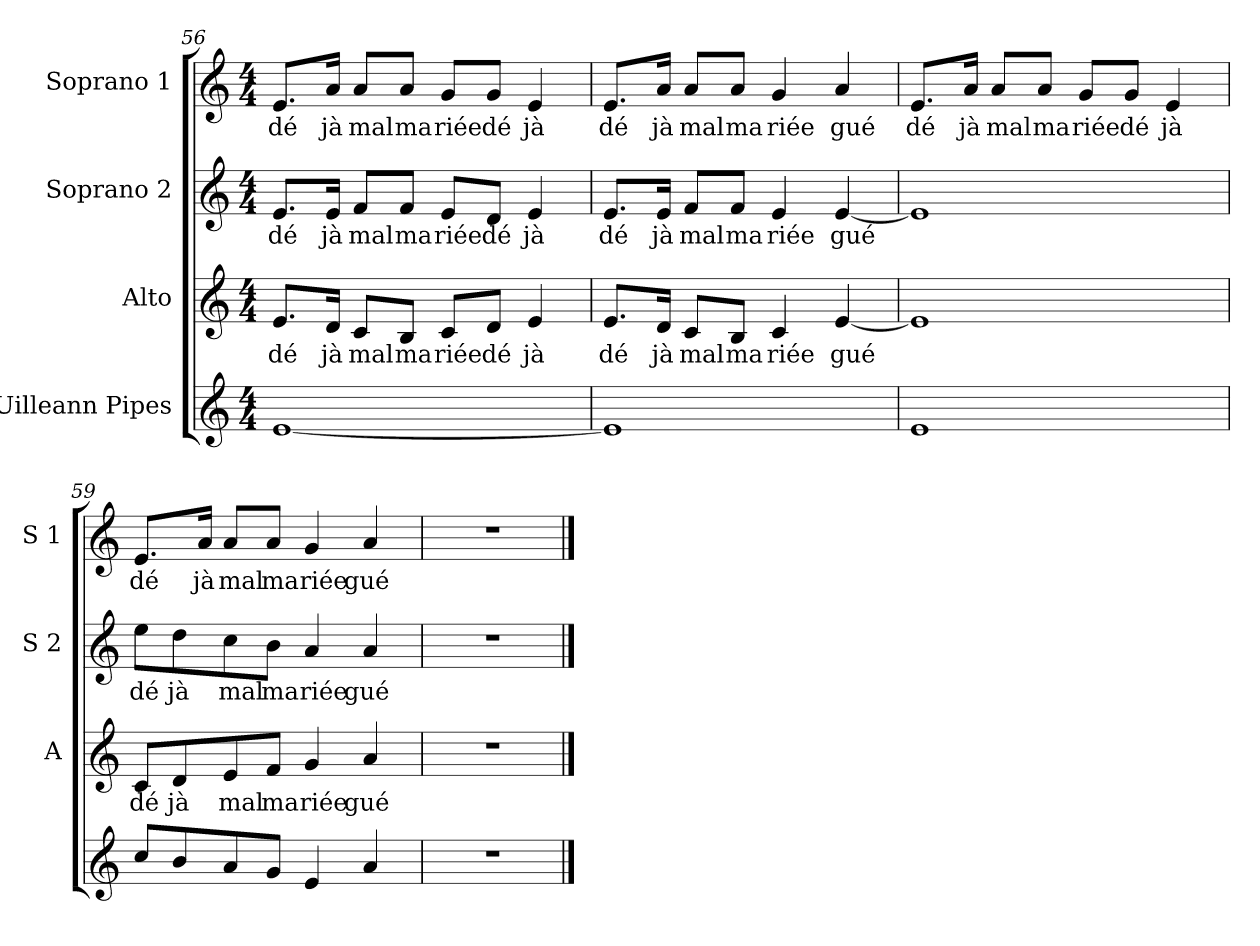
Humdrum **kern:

**kern	**kern	**text	**kern	**text	**kern	**text
*part4	*part3	*part3	*part2	*part2	*part1	*part1
*staff4	*staff3	*staff3	*staff2	*staff2	*staff1	*staff1
*I"Uilleann Pipes	*I"Alto	*	*I"Soprano 2	*	*I"Soprano 1	*
*	*I'A	*	*I'S 2	*	*I'S 1	*
*clefG2	*clefG2	*	*clefG2	*	*clefG2	*
*k[]	*k[]	*	*k[]	*	*k[]	*
*C:	*C:	*	*C:	*	*C:	*
*M4/4	*M4/4	*	*M4/4	*	*M4/4	*
=56	=56	=56	=56	=56	=56	=56
!	!	!LO:LY:b	!	!	!	!
!	!	!	!	!LO:LY:b	!	!
!	!	!	!	!	!	!LO:LY:b
[1e	8.e/L	dé	8.e/L	dé	8.e/L	dé
!	!	!LO:LY:b	!	!	!	!
!	!	!	!	!LO:LY:b	!	!
!	!	!	!	!	!	!LO:LY:b
.	16d/Jk	jà	16e/Jk	jà	16a/Jk	jà
!	!	!LO:LY:b	!	!	!	!
!	!	!	!	!LO:LY:b	!	!
!	!	!	!	!	!	!LO:LY:b
.	8c/L	mal	8f/L	mal	8a/L	mal
!	!	!LO:LY:b	!	!	!	!
!	!	!	!	!LO:LY:b	!	!
!	!	!	!	!	!	!LO:LY:b
.	8B/J	ma	8f/J	ma	8a/J	ma
!	!	!LO:LY:b	!	!	!	!
!	!	!	!	!LO:LY:b	!	!
!	!	!	!	!	!	!LO:LY:b
.	8c/L	riée	8e/L	riée	8g/L	riée
!	!	!LO:LY:b	!	!	!	!
!	!	!	!	!LO:LY:b	!	!
!	!	!	!	!	!	!LO:LY:b
.	8d/J	dé	8d/J	dé	8g/J	dé
!	!	!LO:LY:b	!	!	!	!
!	!	!	!	!LO:LY:b	!	!
!	!	!	!	!	!	!LO:LY:b
.	4e/	jà	4e/	jà	4e/	jà
!!LO:LB:g=z
=57	=57	=57	=57	=57	=57	=57
!	!	!LO:LY:b	!	!	!	!
!	!	!	!	!LO:LY:b	!	!
!	!	!	!	!	!	!LO:LY:b
1e]	8.e/L	dé	8.e/L	dé	8.e/L	dé
!	!	!LO:LY:b	!	!	!	!
!	!	!	!	!LO:LY:b	!	!
!	!	!	!	!	!	!LO:LY:b
.	16d/Jk	jà	16e/Jk	jà	16a/Jk	jà
!	!	!LO:LY:b	!	!	!	!
!	!	!	!	!LO:LY:b	!	!
!	!	!	!	!	!	!LO:LY:b
.	8c/L	mal	8f/L	mal	8a/L	mal
!	!	!LO:LY:b	!	!	!	!
!	!	!	!	!LO:LY:b	!	!
!	!	!	!	!	!	!LO:LY:b
.	8B/J	ma	8f/J	ma	8a/J	ma
!	!	!LO:LY:b	!	!	!	!
!	!	!	!	!LO:LY:b	!	!
!	!	!	!	!	!	!LO:LY:b
.	4c/	riée	4e/	riée	4g/	riée
!	!	!LO:LY:b	!	!	!	!
!	!	!	!	!LO:LY:b	!	!
!	!	!	!	!	!	!LO:LY:b
.	[4e/	gué	[4e/	gué	4a/	gué
=58	=58	=58	=58	=58	=58	=58
!	!	!	!	!	!	!LO:LY:b
1e	1e]	.	1e]	.	8.e/L	dé
!	!	!	!	!	!	!LO:LY:b
.	.	.	.	.	16a/Jk	jà
!	!	!	!	!	!	!LO:LY:b
.	.	.	.	.	8a/L	mal
!	!	!	!	!	!	!LO:LY:b
.	.	.	.	.	8a/J	ma
!	!	!	!	!	!	!LO:LY:b
.	.	.	.	.	8g/L	riée
!	!	!	!	!	!	!LO:LY:b
.	.	.	.	.	8g/J	dé
!	!	!	!	!	!	!LO:LY:b
.	.	.	.	.	4e/	jà
=59	=59	=59	=59	=59	=59	=59
!	!	!LO:LY:b	!	!	!	!
!	!	!	!	!LO:LY:b	!	!
!	!	!	!	!	!	!LO:LY:b
8cc/L	8c/L	dé	8ee\L	dé	8.e/L	dé
!	!	!LO:LY:b	!	!	!	!
!	!	!	!	!LO:LY:b	!	!
8b/	8d/	jà	8dd\	jà	.	.
!	!	!	!	!	!	!LO:LY:b
.	.	.	.	.	16a/Jk	jà
!	!	!LO:LY:b	!	!	!	!
!	!	!	!	!LO:LY:b	!	!
!	!	!	!	!	!	!LO:LY:b
8a/	8e/	mal	8cc\	mal	8a/L	mal
!	!	!LO:LY:b	!	!	!	!
!	!	!	!	!LO:LY:b	!	!
!	!	!	!	!	!	!LO:LY:b
8g/J	8f/J	ma	8b\J	ma	8a/J	ma
!	!	!LO:LY:b	!	!	!	!
!	!	!	!	!LO:LY:b	!	!
!	!	!	!	!	!	!LO:LY:b
4e/	4g/	riée	4a/	riée	4g/	riée
!	!	!LO:LY:b	!	!	!	!
!	!	!	!	!LO:LY:b	!	!
!	!	!	!	!	!	!LO:LY:b
4a/	4a/	gué	4a/	gué	4a/	gué
=60	=60	=60	=60	=60	=60	=60
1r	1r	.	1r	.	1r	.
==	==	==	==	==	==	==
*-	*-	*-	*-	*-	*-	*-
